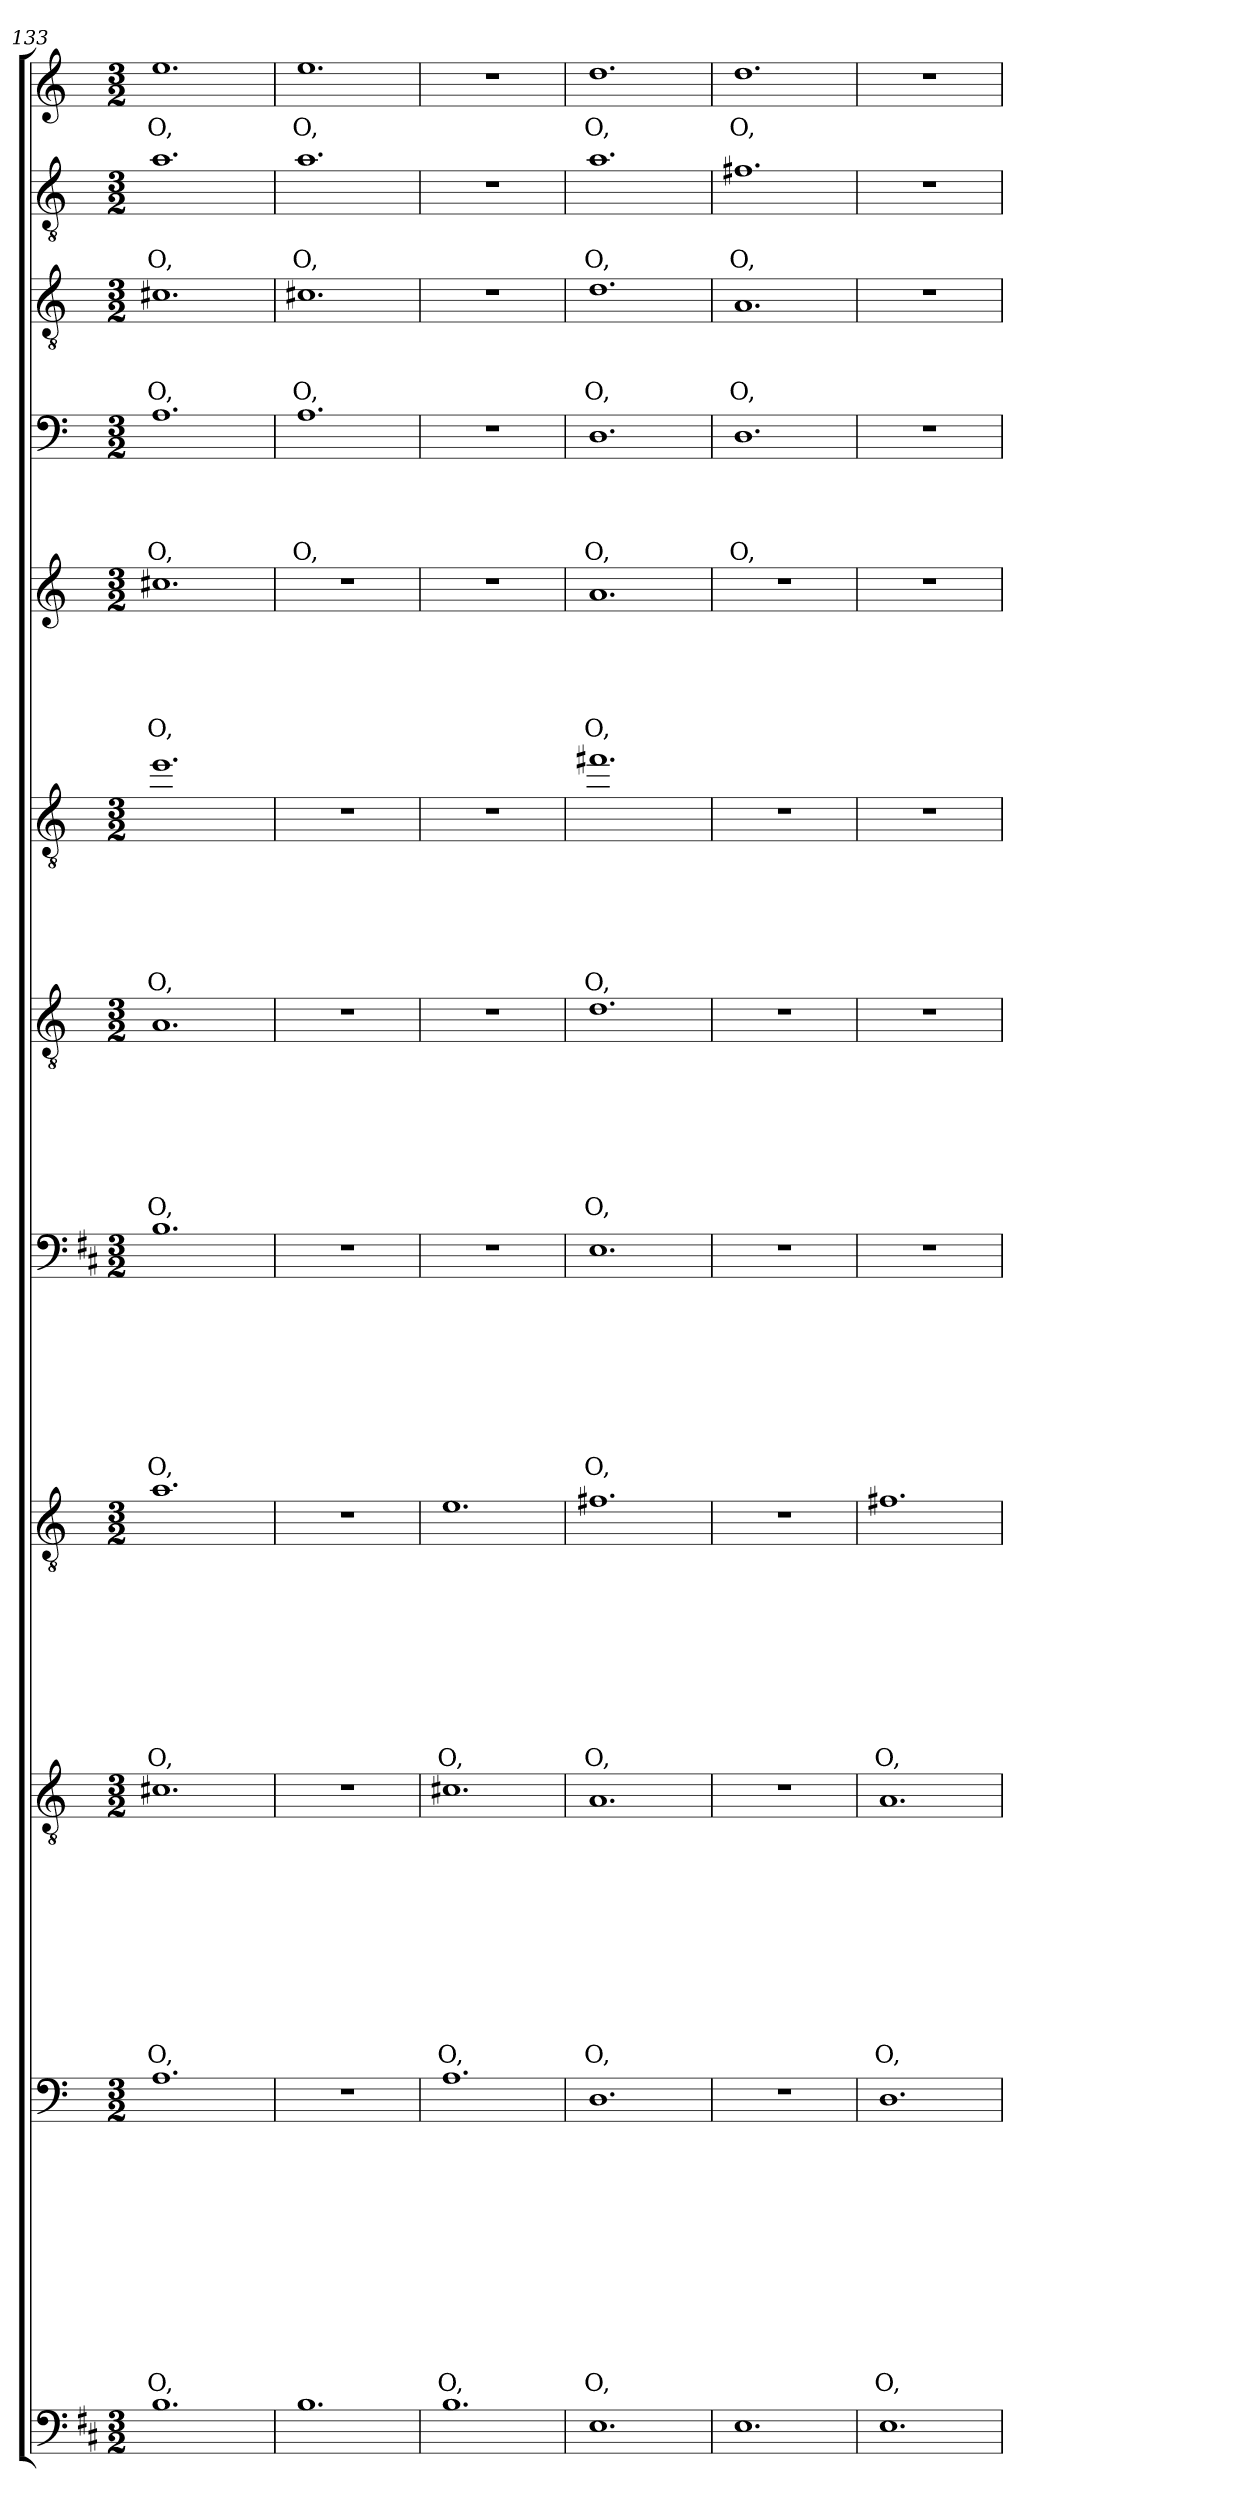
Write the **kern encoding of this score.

**kern	**kern	**text	**text	**text	**text	**text	**text	**text	**text	**text	**text	**text	**kern	**text	**text	**text	**text	**text	**text	**text	**text	**text	**text	**kern	**text	**text	**text	**text	**text	**text	**text	**text	**text	**kern	**text	**text	**text	**text	**text	**text	**text	**text	**kern	**text	**text	**text	**text	**text	**text	**text	**kern	**text	**text	**text	**text	**text	**text	**kern	**text	**text	**text	**text	**text	**kern	**text	**text	**text	**text	**kern	**text	**text	**text	**kern	**text	**text	**kern	**text
*part12	*part11	*part11	*part11	*part11	*part11	*part11	*part11	*part11	*part11	*part11	*part11	*part11	*part10	*part10	*part10	*part10	*part10	*part10	*part10	*part10	*part10	*part10	*part10	*part9	*part9	*part9	*part9	*part9	*part9	*part9	*part9	*part9	*part9	*part8	*part8	*part8	*part8	*part8	*part8	*part8	*part8	*part8	*part7	*part7	*part7	*part7	*part7	*part7	*part7	*part7	*part6	*part6	*part6	*part6	*part6	*part6	*part6	*part5	*part5	*part5	*part5	*part5	*part5	*part4	*part4	*part4	*part4	*part4	*part3	*part3	*part3	*part3	*part2	*part2	*part2	*part1	*part1
*staff12	*staff11	*staff11	*staff11	*staff11	*staff11	*staff11	*staff11	*staff11	*staff11	*staff11	*staff11	*staff11	*staff10	*staff10	*staff10	*staff10	*staff10	*staff10	*staff10	*staff10	*staff10	*staff10	*staff10	*staff9	*staff9	*staff9	*staff9	*staff9	*staff9	*staff9	*staff9	*staff9	*staff9	*staff8	*staff8	*staff8	*staff8	*staff8	*staff8	*staff8	*staff8	*staff8	*staff7	*staff7	*staff7	*staff7	*staff7	*staff7	*staff7	*staff7	*staff6	*staff6	*staff6	*staff6	*staff6	*staff6	*staff6	*staff5	*staff5	*staff5	*staff5	*staff5	*staff5	*staff4	*staff4	*staff4	*staff4	*staff4	*staff3	*staff3	*staff3	*staff3	*staff2	*staff2	*staff2	*staff1	*staff1
*I'Cl	*	*	*	*	*	*	*	*	*	*	*	*	*	*	*	*	*	*	*	*	*	*	*	*	*	*	*	*	*	*	*	*	*	*	*	*	*	*	*	*	*	*	*	*	*	*	*	*	*	*	*	*	*	*	*	*	*	*	*	*	*	*	*	*	*	*	*	*	*	*	*	*	*	*	*	*	*
*clefF4	*clefF4	*	*	*	*	*	*	*	*	*	*	*	*clefGv2	*	*	*	*	*	*	*	*	*	*	*clefGv2	*	*	*	*	*	*	*	*	*	*clefF4	*	*	*	*	*	*	*	*	*clefGv2	*	*	*	*	*	*	*	*clefGv2	*	*	*	*	*	*	*clefG2	*	*	*	*	*	*clefF4	*	*	*	*	*clefGv2	*	*	*	*clefGv2	*	*	*clefG2	*
*ITrd1c2	*	*	*	*	*	*	*	*	*	*	*	*	*	*	*	*	*	*	*	*	*	*	*	*	*	*	*	*	*	*	*	*	*	*ITrd1c2	*	*	*	*	*	*	*	*	*	*	*	*	*	*	*	*	*ITrd8c14	*	*	*	*	*	*	*	*	*	*	*	*	*	*	*	*	*	*	*	*	*	*	*	*	*	*
*k[]	*k[]	*	*	*	*	*	*	*	*	*	*	*	*k[]	*	*	*	*	*	*	*	*	*	*	*k[]	*	*	*	*	*	*	*	*	*	*k[]	*	*	*	*	*	*	*	*	*k[]	*	*	*	*	*	*	*	*k[]	*	*	*	*	*	*	*k[]	*	*	*	*	*	*k[]	*	*	*	*	*k[]	*	*	*	*k[]	*	*	*k[]	*
*C:	*C:	*	*	*	*	*	*	*	*	*	*	*	*C:	*	*	*	*	*	*	*	*	*	*	*C:	*	*	*	*	*	*	*	*	*	*C:	*	*	*	*	*	*	*	*	*C:	*	*	*	*	*	*	*	*C:	*	*	*	*	*	*	*C:	*	*	*	*	*	*C:	*	*	*	*	*C:	*	*	*	*C:	*	*	*C:	*
*M3/2	*M3/2	*	*	*	*	*	*	*	*	*	*	*	*M3/2	*	*	*	*	*	*	*	*	*	*	*M3/2	*	*	*	*	*	*	*	*	*	*M3/2	*	*	*	*	*	*	*	*	*M3/2	*	*	*	*	*	*	*	*M3/2	*	*	*	*	*	*	*M3/2	*	*	*	*	*	*M3/2	*	*	*	*	*M3/2	*	*	*	*M3/2	*	*	*M3/2	*
=133	=133	=133	=133	=133	=133	=133	=133	=133	=133	=133	=133	=133	=133	=133	=133	=133	=133	=133	=133	=133	=133	=133	=133	=133	=133	=133	=133	=133	=133	=133	=133	=133	=133	=133	=133	=133	=133	=133	=133	=133	=133	=133	=133	=133	=133	=133	=133	=133	=133	=133	=133	=133	=133	=133	=133	=133	=133	=133	=133	=133	=133	=133	=133	=133	=133	=133	=133	=133	=133	=133	=133	=133	=133	=133	=133	=133	=133
!	!	!	!	!	!	!	!	!	!	!	!	!LO:LY:b	!	!	!	!	!	!	!	!	!	!	!LO:LY:b	!	!	!	!	!	!	!	!	!	!LO:LY:b	!	!	!	!	!	!	!	!	!LO:LY:b	!	!	!	!	!	!	!	!LO:LY:b	!	!	!	!	!	!	!LO:LY:b	!	!	!	!	!	!LO:LY:b	!	!	!	!	!LO:LY:b	!	!	!	!LO:LY:b	!	!	!LO:LY:b	!	!LO:LY:b
1.A	1.A	.	.	.	.	.	.	.	.	.	.	O,	1.c#X	.	.	.	.	.	.	.	.	.	O,	1.a	.	.	.	.	.	.	.	.	O,	1.A	.	.	.	.	.	.	.	O,	1.A	.	.	.	.	.	.	O,	1.e	.	.	.	.	.	O,	1.cc#X	.	.	.	.	O,	1.A	.	.	.	O,	1.c#X	.	.	O,	1.a	.	O,	1.ee	O,
!!LO:PB:g=z
=134	=134	=134	=134	=134	=134	=134	=134	=134	=134	=134	=134	=134	=134	=134	=134	=134	=134	=134	=134	=134	=134	=134	=134	=134	=134	=134	=134	=134	=134	=134	=134	=134	=134	=134	=134	=134	=134	=134	=134	=134	=134	=134	=134	=134	=134	=134	=134	=134	=134	=134	=134	=134	=134	=134	=134	=134	=134	=134	=134	=134	=134	=134	=134	=134	=134	=134	=134	=134	=134	=134	=134	=134	=134	=134	=134	=134	=134
!	!	!	!	!	!	!	!	!	!	!	!	!	!	!	!	!	!	!	!	!	!	!	!	!	!	!	!	!	!	!	!	!	!	!	!	!	!	!	!	!	!	!	!	!	!	!	!	!	!	!	!	!	!	!	!	!	!	!	!	!	!	!	!	!	!	!	!	!LO:LY:b	!	!	!	!LO:LY:b	!	!	!LO:LY:b	!	!LO:LY:b
1.A	1.r	.	.	.	.	.	.	.	.	.	.	.	1.r	.	.	.	.	.	.	.	.	.	.	1.r	.	.	.	.	.	.	.	.	.	1.r	.	.	.	.	.	.	.	.	1.r	.	.	.	.	.	.	.	1.r	.	.	.	.	.	.	1.r	.	.	.	.	.	1.A	.	.	.	O,	1.c#X	.	.	O,	1.a	.	O,	1.ee	O,
=135	=135	=135	=135	=135	=135	=135	=135	=135	=135	=135	=135	=135	=135	=135	=135	=135	=135	=135	=135	=135	=135	=135	=135	=135	=135	=135	=135	=135	=135	=135	=135	=135	=135	=135	=135	=135	=135	=135	=135	=135	=135	=135	=135	=135	=135	=135	=135	=135	=135	=135	=135	=135	=135	=135	=135	=135	=135	=135	=135	=135	=135	=135	=135	=135	=135	=135	=135	=135	=135	=135	=135	=135	=135	=135	=135	=135	=135
!	!	!	!	!	!	!	!	!	!	!	!	!LO:LY:b	!	!	!	!	!	!	!	!	!	!	!LO:LY:b	!	!	!	!	!	!	!	!	!	!LO:LY:b	!	!	!	!	!	!	!	!	!	!	!	!	!	!	!	!	!	!	!	!	!	!	!	!	!	!	!	!	!	!	!	!	!	!	!	!	!	!	!	!	!	!	!	!
1.A	1.A	.	.	.	.	.	.	.	.	.	.	O,	1.c#X	.	.	.	.	.	.	.	.	.	O,	1.e	.	.	.	.	.	.	.	.	O,	1.r	.	.	.	.	.	.	.	.	1.r	.	.	.	.	.	.	.	1.r	.	.	.	.	.	.	1.r	.	.	.	.	.	1.r	.	.	.	.	1.r	.	.	.	1.r	.	.	1.r	.
=136	=136	=136	=136	=136	=136	=136	=136	=136	=136	=136	=136	=136	=136	=136	=136	=136	=136	=136	=136	=136	=136	=136	=136	=136	=136	=136	=136	=136	=136	=136	=136	=136	=136	=136	=136	=136	=136	=136	=136	=136	=136	=136	=136	=136	=136	=136	=136	=136	=136	=136	=136	=136	=136	=136	=136	=136	=136	=136	=136	=136	=136	=136	=136	=136	=136	=136	=136	=136	=136	=136	=136	=136	=136	=136	=136	=136	=136
!	!	!	!	!	!	!	!	!	!	!	!	!LO:LY:b	!	!	!	!	!	!	!	!	!	!	!LO:LY:b	!	!	!	!	!	!	!	!	!	!LO:LY:b	!	!	!	!	!	!	!	!	!LO:LY:b	!	!	!	!	!	!	!	!LO:LY:b	!	!	!	!	!	!	!LO:LY:b	!	!	!	!	!	!LO:LY:b	!	!	!	!	!LO:LY:b	!	!	!	!LO:LY:b	!	!	!LO:LY:b	!	!LO:LY:b
1.D	1.D	.	.	.	.	.	.	.	.	.	.	O,	1.A	.	.	.	.	.	.	.	.	.	O,	1.f#X	.	.	.	.	.	.	.	.	O,	1.D	.	.	.	.	.	.	.	O,	1.d	.	.	.	.	.	.	O,	1.f#X	.	.	.	.	.	O,	1.a	.	.	.	.	O,	1.D	.	.	.	O,	1.d	.	.	O,	1.a	.	O,	1.dd	O,
=137	=137	=137	=137	=137	=137	=137	=137	=137	=137	=137	=137	=137	=137	=137	=137	=137	=137	=137	=137	=137	=137	=137	=137	=137	=137	=137	=137	=137	=137	=137	=137	=137	=137	=137	=137	=137	=137	=137	=137	=137	=137	=137	=137	=137	=137	=137	=137	=137	=137	=137	=137	=137	=137	=137	=137	=137	=137	=137	=137	=137	=137	=137	=137	=137	=137	=137	=137	=137	=137	=137	=137	=137	=137	=137	=137	=137	=137
!	!	!	!	!	!	!	!	!	!	!	!	!	!	!	!	!	!	!	!	!	!	!	!	!	!	!	!	!	!	!	!	!	!	!	!	!	!	!	!	!	!	!	!	!	!	!	!	!	!	!	!	!	!	!	!	!	!	!	!	!	!	!	!	!	!	!	!	!LO:LY:b	!	!	!	!LO:LY:b	!	!	!LO:LY:b	!	!LO:LY:b
1.D	1.r	.	.	.	.	.	.	.	.	.	.	.	1.r	.	.	.	.	.	.	.	.	.	.	1.r	.	.	.	.	.	.	.	.	.	1.r	.	.	.	.	.	.	.	.	1.r	.	.	.	.	.	.	.	1.r	.	.	.	.	.	.	1.r	.	.	.	.	.	1.D	.	.	.	O,	1.A	.	.	O,	1.f#X	.	O,	1.dd	O,
=138	=138	=138	=138	=138	=138	=138	=138	=138	=138	=138	=138	=138	=138	=138	=138	=138	=138	=138	=138	=138	=138	=138	=138	=138	=138	=138	=138	=138	=138	=138	=138	=138	=138	=138	=138	=138	=138	=138	=138	=138	=138	=138	=138	=138	=138	=138	=138	=138	=138	=138	=138	=138	=138	=138	=138	=138	=138	=138	=138	=138	=138	=138	=138	=138	=138	=138	=138	=138	=138	=138	=138	=138	=138	=138	=138	=138	=138
!	!	!	!	!	!	!	!	!	!	!	!	!LO:LY:b	!	!	!	!	!	!	!	!	!	!	!LO:LY:b	!	!	!	!	!	!	!	!	!	!LO:LY:b	!	!	!	!	!	!	!	!	!	!	!	!	!	!	!	!	!	!	!	!	!	!	!	!	!	!	!	!	!	!	!	!	!	!	!	!	!	!	!	!	!	!	!	!
1.D	1.D	.	.	.	.	.	.	.	.	.	.	O,	1.A	.	.	.	.	.	.	.	.	.	O,	1.f#X	.	.	.	.	.	.	.	.	O,	1.r	.	.	.	.	.	.	.	.	1.r	.	.	.	.	.	.	.	1.r	.	.	.	.	.	.	1.r	.	.	.	.	.	1.r	.	.	.	.	1.r	.	.	.	1.r	.	.	1.r	.
=	=	=	=	=	=	=	=	=	=	=	=	=	=	=	=	=	=	=	=	=	=	=	=	=	=	=	=	=	=	=	=	=	=	=	=	=	=	=	=	=	=	=	=	=	=	=	=	=	=	=	=	=	=	=	=	=	=	=	=	=	=	=	=	=	=	=	=	=	=	=	=	=	=	=	=	=	=
*-	*-	*-	*-	*-	*-	*-	*-	*-	*-	*-	*-	*-	*-	*-	*-	*-	*-	*-	*-	*-	*-	*-	*-	*-	*-	*-	*-	*-	*-	*-	*-	*-	*-	*-	*-	*-	*-	*-	*-	*-	*-	*-	*-	*-	*-	*-	*-	*-	*-	*-	*-	*-	*-	*-	*-	*-	*-	*-	*-	*-	*-	*-	*-	*-	*-	*-	*-	*-	*-	*-	*-	*-	*-	*-	*-	*-	*-
